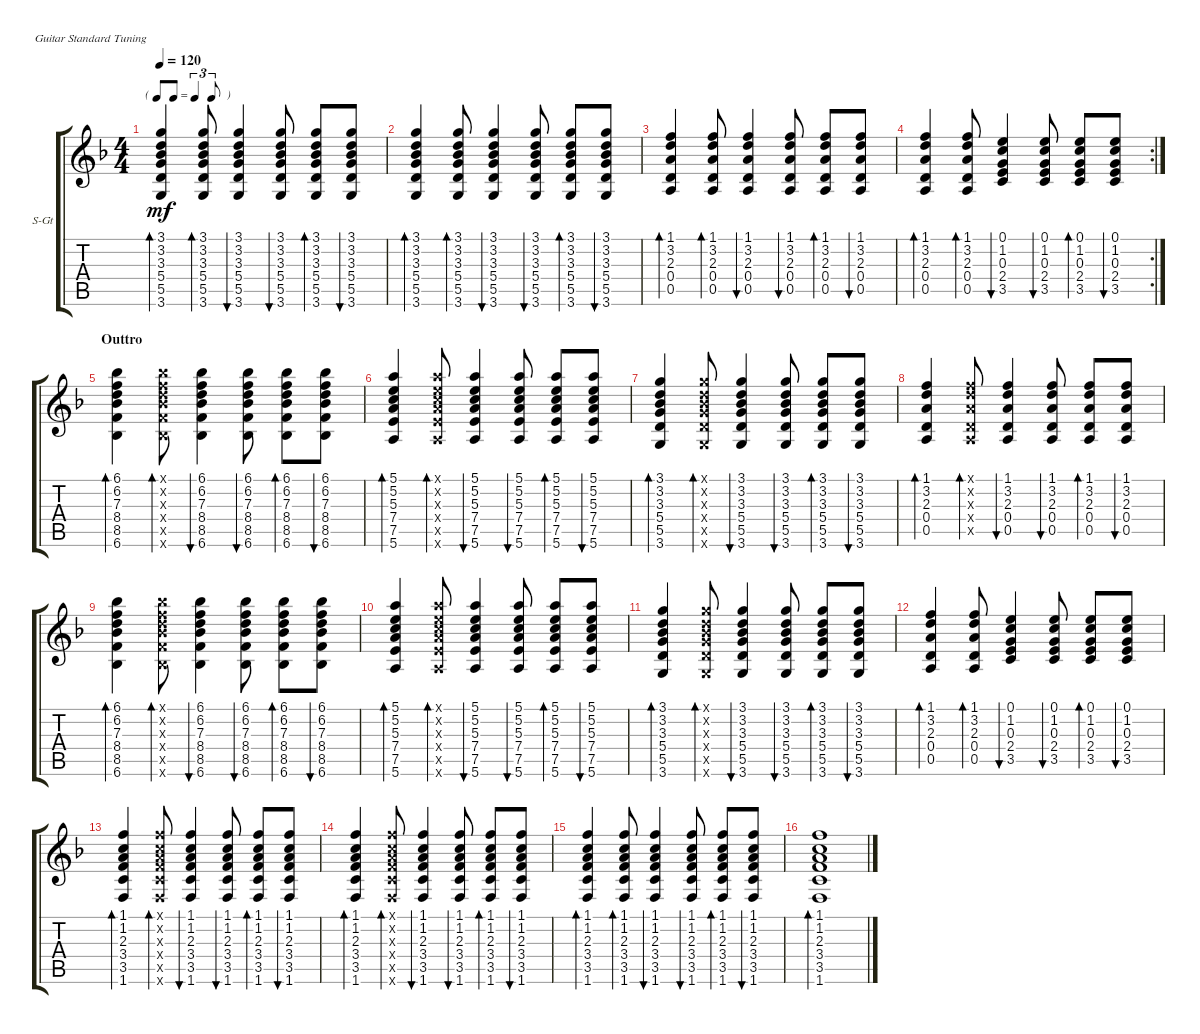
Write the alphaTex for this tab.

\defaultSystemsLayout 4
\bracketExtendMode groupsimilarinstruments
\firstSystemTrackNameOrientation horizontal
\otherSystemsTrackNameOrientation horizontal
\track ("Steel Guitar" "S-Gt") {instrument acousticguitarsteel}
\staff {score tabs}
\tuning (E4 B3 G3 D3 A2 E2)
\ts (4 4)
\tf triplet8th
\tempo 120
\clef g2
\ks f
(3.6 5.5 5.4 3.3 3.2 3.1).4{bd 30 dy mf} (3.6 5.5 5.4 3.3 3.2 3.1).8{bd 30} (3.6 5.5 5.4 3.3 3.2 3.1).4{bu 30} (3.6 5.5 5.4 3.3 3.2 3.1).8{bu 30} (3.6 5.5 5.4 3.3 3.2 3.1).8{bd 30} (3.6 5.5 5.4 3.3 3.2 3.1).8{bu 30} |
(3.6 5.5 5.4 3.3 3.2 3.1).4{bd 30} (3.6 5.5 5.4 3.3 3.2 3.1).8{bd 30} (3.6 5.5 5.4 3.3 3.2 3.1).4{bu 30} (3.6 5.5 5.4 3.3 3.2 3.1).8{bu 30} (3.6 5.5 5.4 3.3 3.2 3.1).8{bd 30} (3.6 5.5 5.4 3.3 3.2 3.1).8{bu 30} |
(0.5 0.4 2.3 3.2 1.1).4{bd 30} (0.5 0.4 2.3 3.2 1.1).8{bd 30} (0.5 0.4 2.3 3.2 1.1).4{bu 30} (0.5 0.4 2.3 3.2 1.1).8{bu 30} (0.5 0.4 2.3 3.2 1.1).8{bd 30} (0.5 0.4 2.3 3.2 1.1).8{bu 30} |
\rc 2
(0.5 0.4 2.3 3.2 1.1).4{bd 30} (0.5 0.4 2.3 3.2 1.1).8{bd 30} (3.5 2.4 0.3 1.2 0.1).4{bu 30} (3.5 2.4 0.3 1.2 0.1).8{bu 30} (3.5 2.4 0.3 1.2 0.1).8{bd 30} (3.5 2.4 0.3 1.2 0.1).8{bu 30} |
\section ("" "Outtro")
(6.6 8.5 8.4 7.3 6.2 6.1).4{bd 30} (6.6{x} 8.5{x} 8.4{x} 7.3{x} 6.2{x} 6.1{x}).8{bd 30} (6.6 8.5 8.4 7.3 6.2 6.1).4{bu 30} (6.6 8.5 8.4 7.3 6.2 6.1).8{bu 30} (6.6 8.5 8.4 7.3 6.2 6.1).8{bd 30} (6.6 8.5 8.4 7.3 6.2 6.1).8{bu 30} |
(5.6 7.5 7.4 5.3 5.2 5.1).4{bd 30} (5.6{x} 7.5{x} 7.4{x} 5.3{x} 5.2{x} 5.1{x}).8{bd 30} (5.6 7.5 7.4 5.3 5.2 5.1).4{bu 30} (5.6 7.5 7.4 5.3 5.2 5.1).8{bu 30} (5.6 7.5 7.4 5.3 5.2 5.1).8{bd 30} (5.6 7.5 7.4 5.3 5.2 5.1).8{bu 30} |
(3.6 5.5 5.4 3.3 3.2 3.1).4{bd 30} (3.6{x} 5.5{x} 5.4{x} 3.3{x} 3.2{x} 3.1{x}).8{bd 30} (3.6 5.5 5.4 3.3 3.2 3.1).4{bu 30} (3.6 5.5 5.4 3.3 3.2 3.1).8{bu 30} (3.6 5.5 5.4 3.3 3.2 3.1).8{bd 30} (3.6 5.5 5.4 3.3 3.2 3.1).8{bu 30} |
(0.5 0.4 2.3 3.2 1.1).4{bd 30} (0.5{x} 0.4{x} 2.3{x} 3.2{x} 1.1{x}).8{bd 30} (0.5 0.4 2.3 3.2 1.1).4{bu 30} (0.5 0.4 2.3 3.2 1.1).8{bu 30} (0.5 0.4 2.3 3.2 1.1).8{bd 30} (0.5 0.4 2.3 3.2 1.1).8{bu 30} |
(6.6 8.5 8.4 7.3 6.2 6.1).4{bd 30} (6.6{x} 8.5{x} 8.4{x} 7.3{x} 6.2{x} 6.1{x}).8{bd 30} (6.6 8.5 8.4 7.3 6.2 6.1).4{bu 30} (6.6 8.5 8.4 7.3 6.2 6.1).8{bu 30} (6.6 8.5 8.4 7.3 6.2 6.1).8{bd 30} (6.6 8.5 8.4 7.3 6.2 6.1).8{bu 30} |
(5.6 7.5 7.4 5.3 5.2 5.1).4{bd 30} (5.6{x} 7.5{x} 7.4{x} 5.3{x} 5.2{x} 5.1{x}).8{bd 30} (5.6 7.5 7.4 5.3 5.2 5.1).4{bu 30} (5.6 7.5 7.4 5.3 5.2 5.1).8{bu 30} (5.6 7.5 7.4 5.3 5.2 5.1).8{bd 30} (5.6 7.5 7.4 5.3 5.2 5.1).8{bu 30} |
(3.6 5.5 5.4 3.3 3.2 3.1).4{bd 30} (3.6{x} 5.5{x} 5.4{x} 3.3{x} 3.2{x} 3.1{x}).8{bd 30} (3.6 5.5 5.4 3.3 3.2 3.1).4{bu 30} (3.6 5.5 5.4 3.3 3.2 3.1).8{bu 30} (3.6 5.5 5.4 3.3 3.2 3.1).8{bd 30} (3.6 5.5 5.4 3.3 3.2 3.1).8{bu 30} |
(0.5 0.4 2.3 3.2 1.1).4{bd 30} (0.5 0.4 2.3 3.2 1.1).8{bd 30} (3.5 2.4 0.3 1.2 0.1).4{bu 30} (3.5 2.4 0.3 1.2 0.1).8{bu 30} (3.5 2.4 0.3 1.2 0.1).8{bd 30} (3.5 2.4 0.3 1.2 0.1).8{bu 30} |
(1.6 3.5 3.4 2.3 1.2 1.1).4{bd 30} (1.6{x} 3.5{x} 3.4{x} 2.3{x} 1.2{x} 1.1{x}).8{bd 30} (1.6 3.5 3.4 2.3 1.2 1.1).4{bu 30} (1.6 3.5 3.4 2.3 1.2 1.1).8{bu 30} (1.6 3.5 3.4 2.3 1.2 1.1).8{bd 30} (1.6 3.5 3.4 2.3 1.2 1.1).8{bu 30} |
(1.6 3.5 3.4 2.3 1.2 1.1).4{bd 30} (1.6{x} 3.5{x} 3.4{x} 2.3{x} 1.2{x} 1.1{x}).8{bd 30} (1.6 3.5 3.4 2.3 1.2 1.1).4{bu 30} (1.6 3.5 3.4 2.3 1.2 1.1).8{bu 30} (1.6 3.5 3.4 2.3 1.2 1.1).8{bd 30} (1.6 3.5 3.4 2.3 1.2 1.1).8{bu 30} |
(1.6 3.5 3.4 2.3 1.2 1.1).4{bd 30} (1.6 3.5 3.4 2.3 1.2 1.1).8{bd 30} (1.6 3.5 3.4 2.3 1.2 1.1).4{bu 30} (1.6 3.5 3.4 2.3 1.2 1.1).8{bu 30} (1.6 3.5 3.4 2.3 1.2 1.1).8{bd 30} (1.6 3.5 3.4 2.3 1.2 1.1).8{bu 30} |
(1.6 3.5 3.4 2.3 1.2 1.1).1{bd 30}
